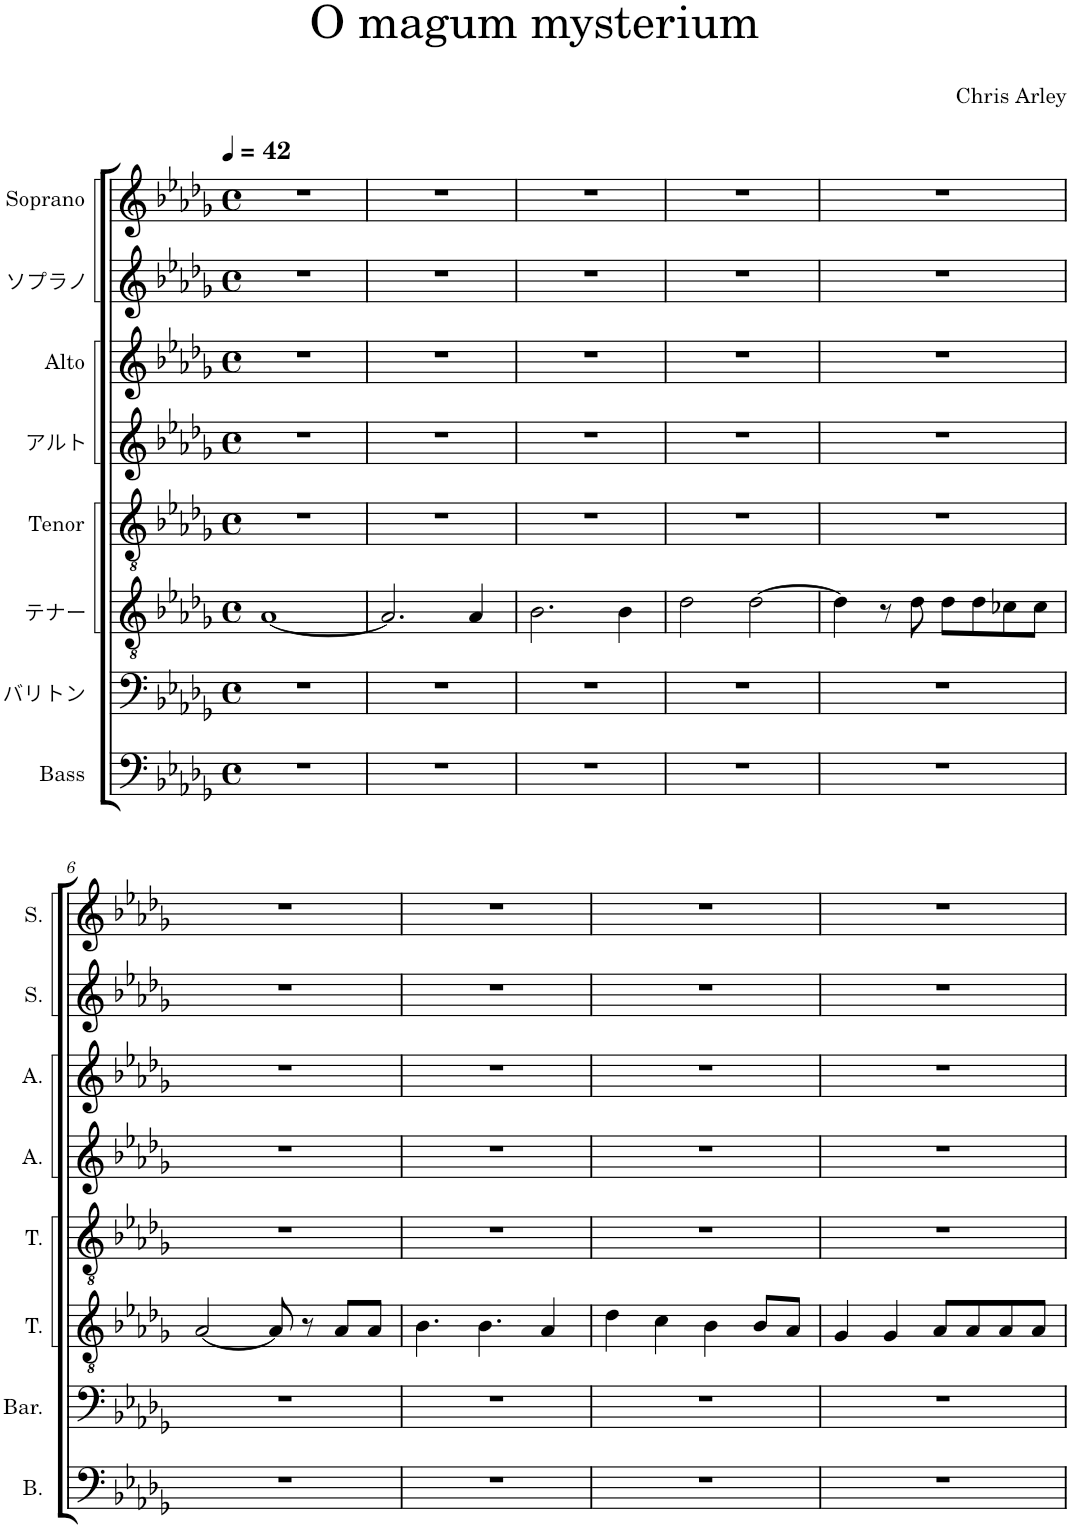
**kern	**kern	**kern	**kern	**kern	**kern	**kern	**kern
*part8	*part7	*part6	*part5	*part4	*part3	*part2	*part1
*staff8	*staff7	*staff6	*staff5	*staff4	*staff3	*staff2	*staff1
*I"Bass	*I"バリトン	*I"テナー	*I"Tenor	*I"アルト	*I"Alto	*I"ソプラノ	*I"Soprano
*I'B.	*	*	*I'T.	*	*I'A.	*	*I'S.
*clefF4	*clefF4	*clefGv2	*clefGv2	*clefG2	*clefG2	*clefG2	*clefG2
*k[b-e-a-d-g-]	*k[b-e-a-d-g-]	*k[b-e-a-d-g-]	*k[b-e-a-d-g-]	*k[b-e-a-d-g-]	*k[b-e-a-d-g-]	*k[b-e-a-d-g-]	*k[b-e-a-d-g-]
*M4/4	*M4/4	*M4/4	*M4/4	*M4/4	*M4/4	*M4/4	*M4/4
*met(c)	*met(c)	*met(c)	*met(c)	*met(c)	*met(c)	*met(c)	*met(c)
*MM42	*MM42	*MM42	*MM42	*MM42	*MM42	*MM42	*MM42
=1	=1	=1	=1	=1	=1	=1	=1
1r	1r	[1A-	1r	1r	1r	1r	1r
=2	=2	=2	=2	=2	=2	=2	=2
1r	1r	2.A-/]	1r	1r	1r	1r	1r
.	.	4A-/	.	.	.	.	.
=3	=3	=3	=3	=3	=3	=3	=3
1r	1r	2.B-\	1r	1r	1r	1r	1r
.	.	4B-\	.	.	.	.	.
=4	=4	=4	=4	=4	=4	=4	=4
1r	1r	2d-\	1r	1r	1r	1r	1r
.	.	[2d-\	.	.	.	.	.
=5	=5	=5	=5	=5	=5	=5	=5
1r	1r	4d-\]	1r	1r	1r	1r	1r
.	.	8r	.	.	.	.	.
.	.	8d-\	.	.	.	.	.
.	.	8d-\L	.	.	.	.	.
.	.	8d-\	.	.	.	.	.
.	.	8c-X\	.	.	.	.	.
.	.	8c-\J	.	.	.	.	.
!!LO:LB:g=z
=6	=6	=6	=6	=6	=6	=6	=6
1r	1r	[2A-/	1r	1r	1r	1r	1r
.	.	8A-/]	.	.	.	.	.
.	.	8r	.	.	.	.	.
.	.	8A-/L	.	.	.	.	.
.	.	8A-/J	.	.	.	.	.
=7	=7	=7	=7	=7	=7	=7	=7
1r	1r	4.B-\	1r	1r	1r	1r	1r
.	.	4.B-\	.	.	.	.	.
.	.	4A-/	.	.	.	.	.
=8	=8	=8	=8	=8	=8	=8	=8
1r	1r	4d-\	1r	1r	1r	1r	1r
.	.	4c\	.	.	.	.	.
.	.	4B-\	.	.	.	.	.
.	.	8B-/L	.	.	.	.	.
.	.	8A-/J	.	.	.	.	.
=9	=9	=9	=9	=9	=9	=9	=9
1r	1r	4G-/	1r	1r	1r	1r	1r
.	.	4G-/	.	.	.	.	.
.	.	8A-/L	.	.	.	.	.
.	.	8A-/	.	.	.	.	.
.	.	8A-/	.	.	.	.	.
.	.	8A-/J	.	.	.	.	.
=	=	=	=	=	=	=	=
*-	*-	*-	*-	*-	*-	*-	*-
